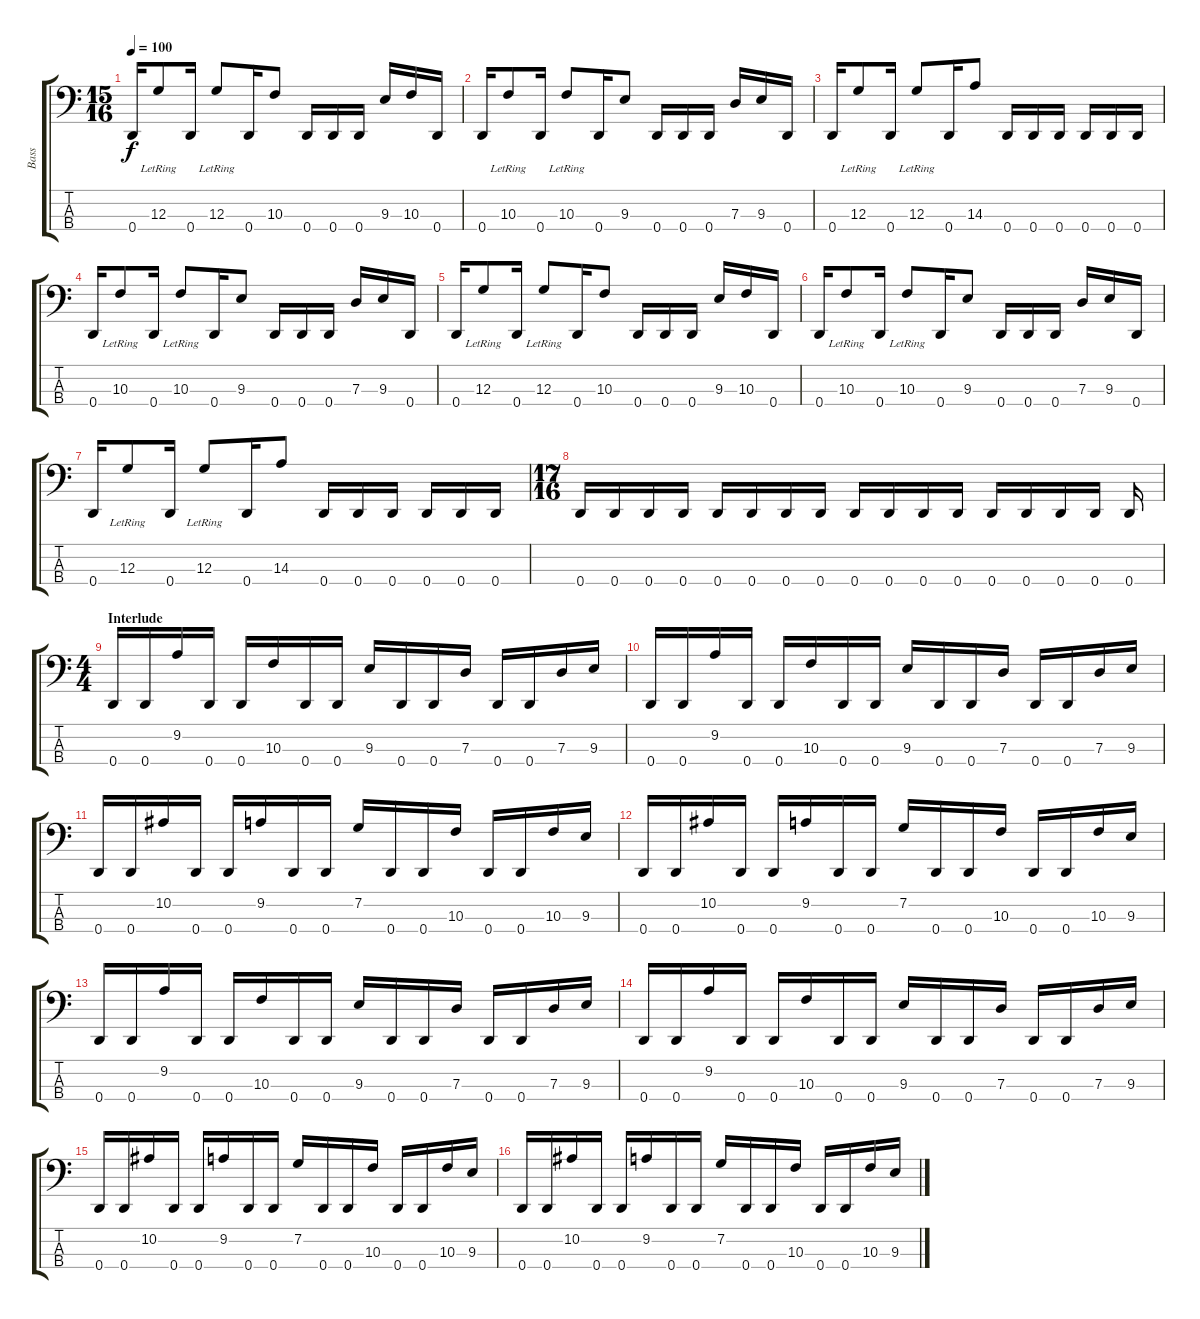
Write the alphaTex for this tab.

\track ("Bass" "Bass") {instrument electricbasspick}
\staff {score tabs}
\tuning (F2 C2 G1 D1) {hide}
\ts (15 16)
\tempo 100
\clef f4
\ks c
0.4.16{dy f} 12.3{lr}.8 0.4.16 12.3{lr}.8 0.4.16 10.3.8 0.4.16 0.4.16 0.4.16 9.3.16 10.3.16 0.4.16 |
0.4.16 10.3{lr}.8 0.4.16 10.3{lr}.8 0.4.16 9.3.8 0.4.16 0.4.16 0.4.16 7.3.16 9.3.16 0.4.16 |
0.4.16 12.3{lr}.8 0.4.16 12.3{lr}.8 0.4.16 14.3.8 0.4.16 0.4.16 0.4.16 0.4.16 0.4.16 0.4.16 |
0.4.16 10.3{lr}.8 0.4.16 10.3{lr}.8 0.4.16 9.3.8 0.4.16 0.4.16 0.4.16 7.3.16 9.3.16 0.4.16 |
0.4.16 12.3{lr}.8 0.4.16 12.3{lr}.8 0.4.16 10.3.8 0.4.16 0.4.16 0.4.16 9.3.16 10.3.16 0.4.16 |
0.4.16 10.3{lr}.8 0.4.16 10.3{lr}.8 0.4.16 9.3.8 0.4.16 0.4.16 0.4.16 7.3.16 9.3.16 0.4.16 |
0.4.16 12.3{lr}.8 0.4.16 12.3{lr}.8 0.4.16 14.3.8 0.4.16 0.4.16 0.4.16 0.4.16 0.4.16 0.4.16 |
\ts (17 16)
0.4.16 0.4.16 0.4.16 0.4.16 0.4.16 0.4.16 0.4.16 0.4.16 0.4.16 0.4.16 0.4.16 0.4.16 0.4.16 0.4.16 0.4.16 0.4.16 0.4.16 |
\ts (4 4)
\section ("" "Interlude")
0.4.16 0.4.16 9.2.16 0.4.16 0.4.16 10.3.16 0.4.16 0.4.16 9.3.16 0.4.16 0.4.16 7.3.16 0.4.16 0.4.16 7.3.16 9.3.16 |
0.4.16 0.4.16 9.2.16 0.4.16 0.4.16 10.3.16 0.4.16 0.4.16 9.3.16 0.4.16 0.4.16 7.3.16 0.4.16 0.4.16 7.3.16 9.3.16 |
0.4.16 0.4.16 10.2.16 0.4.16 0.4.16 9.2.16 0.4.16 0.4.16 7.2.16 0.4.16 0.4.16 10.3.16 0.4.16 0.4.16 10.3.16 9.3.16 |
0.4.16 0.4.16 10.2.16 0.4.16 0.4.16 9.2.16 0.4.16 0.4.16 7.2.16 0.4.16 0.4.16 10.3.16 0.4.16 0.4.16 10.3.16 9.3.16 |
0.4.16 0.4.16 9.2.16 0.4.16 0.4.16 10.3.16 0.4.16 0.4.16 9.3.16 0.4.16 0.4.16 7.3.16 0.4.16 0.4.16 7.3.16 9.3.16 |
0.4.16 0.4.16 9.2.16 0.4.16 0.4.16 10.3.16 0.4.16 0.4.16 9.3.16 0.4.16 0.4.16 7.3.16 0.4.16 0.4.16 7.3.16 9.3.16 |
0.4.16 0.4.16 10.2.16 0.4.16 0.4.16 9.2.16 0.4.16 0.4.16 7.2.16 0.4.16 0.4.16 10.3.16 0.4.16 0.4.16 10.3.16 9.3.16 |
0.4.16 0.4.16 10.2.16 0.4.16 0.4.16 9.2.16 0.4.16 0.4.16 7.2.16 0.4.16 0.4.16 10.3.16 0.4.16 0.4.16 10.3.16 9.3.16
